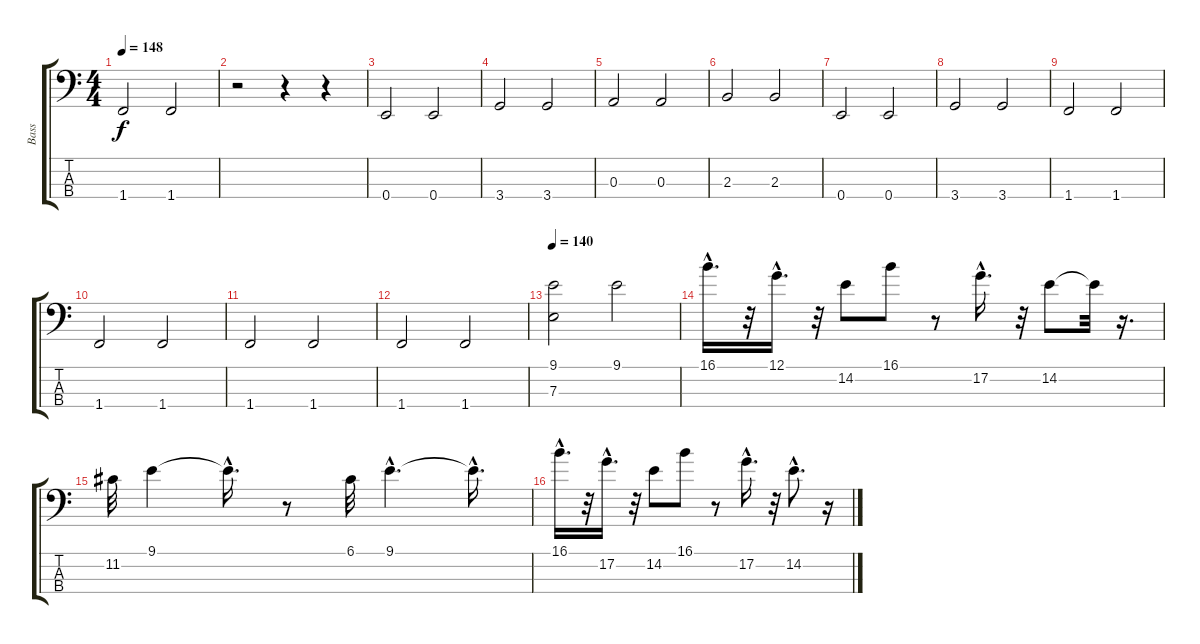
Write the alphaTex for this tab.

\track ("Bass" "Bass") {instrument fretlessbass}
\staff {score tabs}
\tuning (G2 D2 A1 E1) {hide}
\ts (4 4)
\tempo 148
\clef f4
\ks c
1.4.2{dy f} 1.4.2 |
r.2 r.4 r.4 |
0.4.2 0.4.2 |
3.4.2 3.4.2 |
0.3.2 0.3.2 |
2.3.2 2.3.2 |
0.4.2 0.4.2 |
3.4.2 3.4.2 |
1.4.2 1.4.2 |
1.4.2 1.4.2 |
1.4.2 1.4.2 |
1.4.2 1.4.2 |
\tempo 140
(9.1 7.3).2 9.1.2{volume 10} |
16.1{hac}.16{d instrument acousticbass} r.32 12.1{hac}.16{d} r.32 14.2.8 16.1.8 r.8 17.2{hac}.16{d} r.32 14.2.8 14.2{t}.32 r.16{d} |
11.2.32 9.1.4 9.1{hac t}.16{d} r.8 6.1.32 9.1{hac}.4{d} 9.1{hac t}.16{d} |
16.1{hac}.16{d} r.32 17.2{hac}.16{d} r.32 14.2.8 16.1.8 r.8 17.2{hac}.16{d} r.32 14.2{hac}.8{d} r.16
